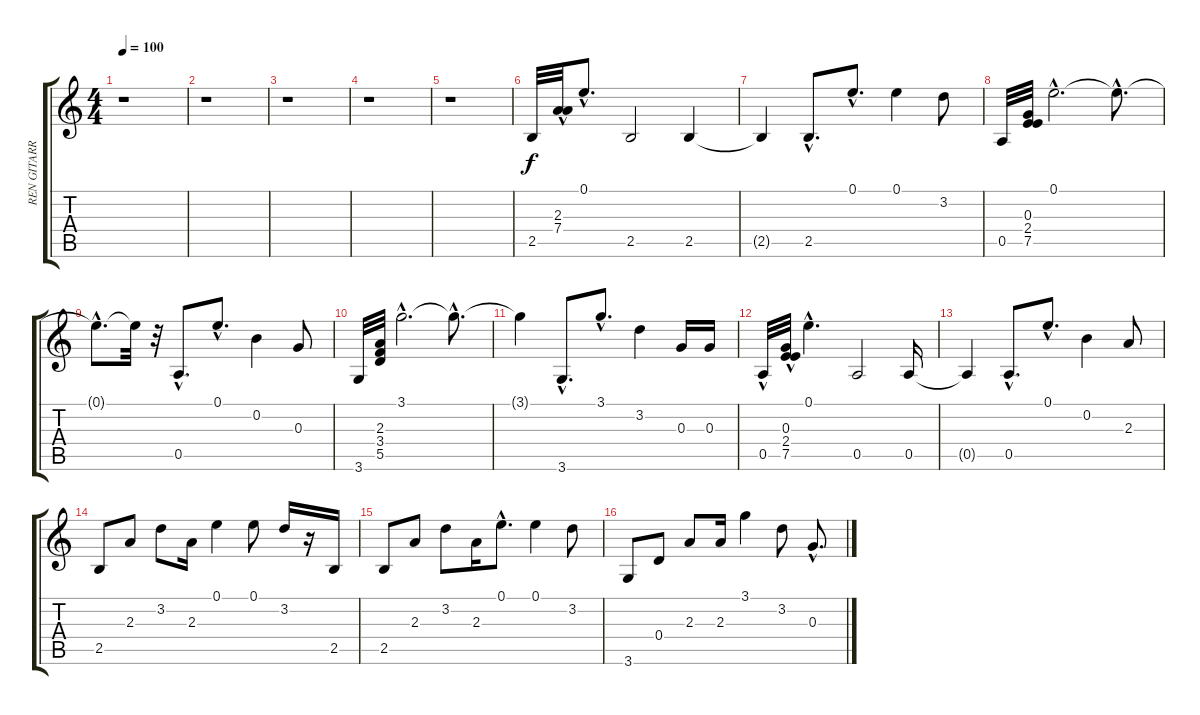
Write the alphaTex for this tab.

\track ("REN GITARR" "REN GITARR") {instrument electricguitarjazz}
\staff {score tabs}
\tuning (E4 B3 G3 D3 A2 E2) {hide}
\ts (4 4)
\tempo 100
\clef g2
\ks c
r.1{dy f} |
r.1 |
r.1 |
r.1 |
r.1 |
2.5.32 (2.3{hac} 7.4{hac}).32 0.1{hac}.8{d} 2.5.2 2.5.4 |
2.5{t}.4 2.5{hac}.8{d} 0.1{hac}.8{d} 0.1.4 3.2.8 |
0.5.32 (0.3 2.4 7.5).32 0.1{hac}.2{d} 0.1{hac t}.8{d} |
0.1{hac t}.8{d} 0.1{t}.32 r.32 0.5{hac}.8{d} 0.1{hac}.8{d} 0.2.4 0.3.8 |
3.6.32 (2.3 3.4 5.5).32 3.1{hac}.2{d} 3.1{hac t}.8{d} |
3.1{t}.4 3.6{hac}.8{d} 3.1{hac}.8{d} 3.2.4 0.3.16 0.3.16 |
0.5{hac}.32 (0.3{hac} 2.4{hac} 7.5{hac}).32 0.1{hac}.4{d} 0.5.2 0.5.16 |
0.5{t}.4 0.5{hac}.8{d} 0.1{hac}.8{d} 0.2.4 2.3.8 |
2.5.8 2.3.8 3.2.8 2.3.16 0.1.4 0.1.8 3.2.16 r.16 2.5.16 |
2.5.8 2.3.8 3.2.8 2.3.16 0.1{hac}.8{d} 0.1.4 3.2.8 |
3.6.8 0.4.8 2.3.8 2.3.16 3.1.4 3.2.8 0.3{hac}.8{d}
